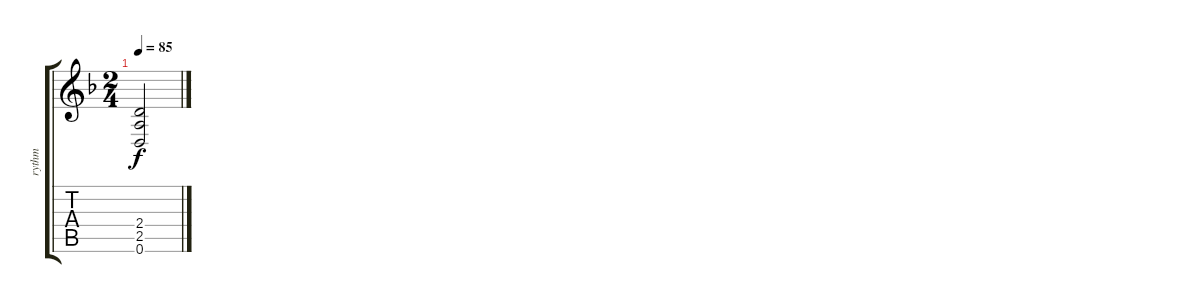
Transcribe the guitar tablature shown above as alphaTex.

\track ("rythm" "rythm") {instrument distortionguitar}
\staff {score tabs}
\tuning (D4 A3 F3 C3 G2 D2) {hide}
\ts (2 4)
\tempo 85
\clef g2
\ks dminor
(2.4{t} 2.5{t} 0.6{t}).2{dy f}
